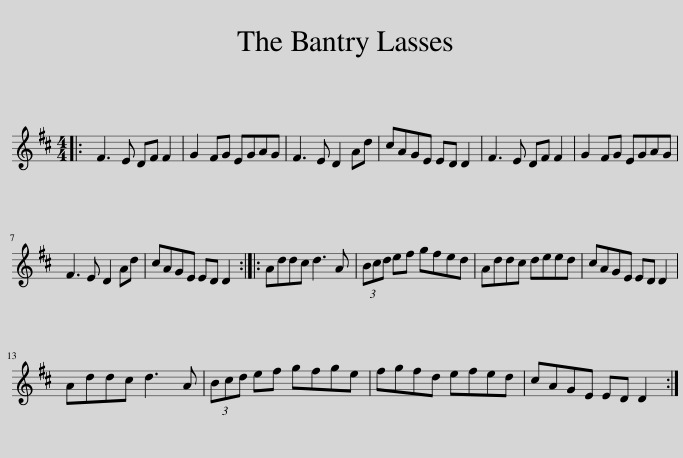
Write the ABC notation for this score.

X:1
L:1/8
M:4/4
I:linebreak $
K:D
V:1 treble
V:1
|: F3 E DF F2 | G2 FG EGAG | F3 E D2 Ad | cAGE ED D2 | F3 E DF F2 | %5
 G2 FG EGAG |$ F3 E D2 Ad | cAGE ED D2 :: Addc d3 A | (3Bcd ef gfed | %10
 Addc deed | cAGE ED D2 |$ Addc d3 A | (3Bcd ef gfge | fgfd efed | %15
 cAGE ED D2 :| %16
